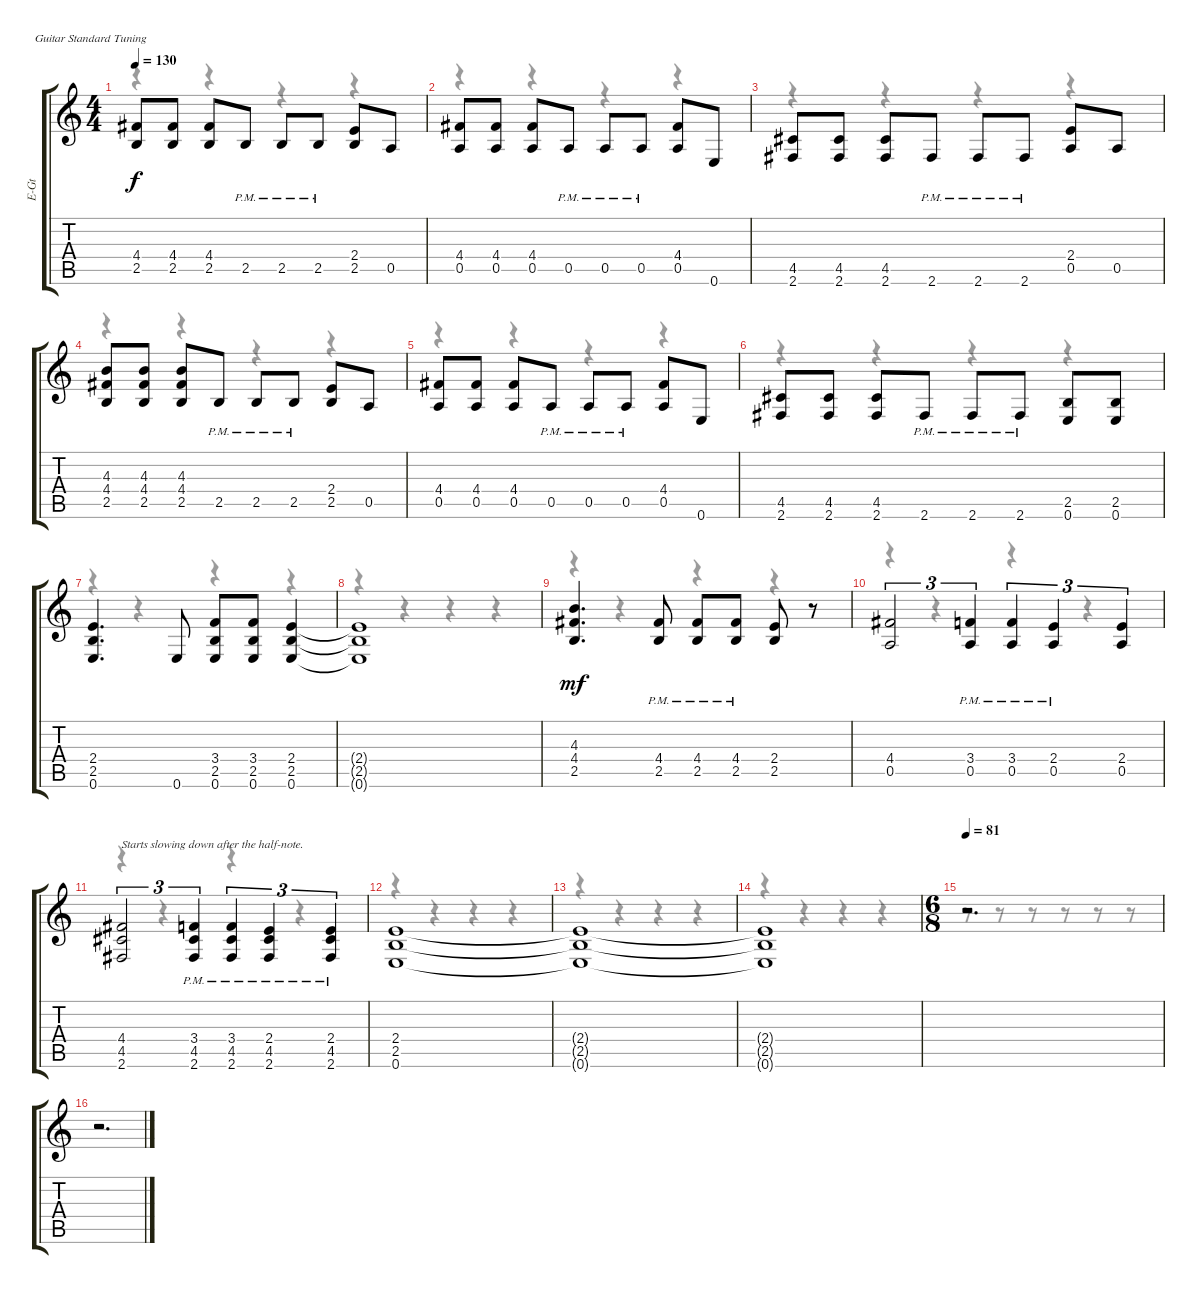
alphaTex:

\bracketExtendMode groupsimilarinstruments
\track ("James Hetfield (Rhythm)" "E-Gt") {instrument distortionguitar}
\staff {score tabs}
\tuning (E4 B3 G3 D3 A2 E2)
\voice
\ts (4 4)
\tempo 130
\clef g2
\ks c
(4.4{acc #} 2.5).8{dy f beam Up} (4.4{acc #} 2.5).8{beam Up} (4.4{acc #} 2.5).8{beam Up} 2.5{pm}.8{beam Up} 2.5{pm}.8{beam Up} 2.5{pm}.8{beam Up} (2.4 2.5).8{beam Up} 0.5.8{beam Up} |
(4.4{acc #} 0.5).8{beam Up} (4.4{acc #} 0.5).8{beam Up} (4.4{acc #} 0.5).8{beam Up} 0.5{pm}.8{beam Up} 0.5{pm}.8{beam Up} 0.5{pm}.8{beam Up} (4.4{acc #} 0.5).8{beam Up} 0.6.8{beam Up} |
(4.5{acc #} 2.6{acc #}).8{beam Up} (4.5{acc #} 2.6{acc #}).8{beam Up} (4.5{acc #} 2.6{acc #}).8{beam Up} 2.6{pm acc #}.8{beam Up} 2.6{pm acc #}.8{beam Up} 2.6{pm acc #}.8{beam Up} (2.4 0.5).8{beam Up} 0.5.8{beam Up} |
(4.3 4.4{acc #} 2.5).8{beam Up} (4.3 4.4{acc #} 2.5).8{beam Up} (4.3 4.4{acc #} 2.5).8{beam Up} 2.5{pm}.8{beam Up} 2.5{pm}.8{beam Up} 2.5{pm}.8{beam Up} (2.4 2.5).8{beam Up} 0.5.8{beam Up} |
(4.4{acc #} 0.5).8{beam Up} (4.4{acc #} 0.5).8{beam Up} (4.4{acc #} 0.5).8{beam Up} 0.5{pm}.8{beam Up} 0.5{pm}.8{beam Up} 0.5{pm}.8{beam Up} (4.4{acc #} 0.5).8{beam Up} 0.6.8{beam Up} |
(4.5{acc #} 2.6{acc #}).8{beam Up} (4.5{acc #} 2.6{acc #}).8{beam Up} (4.5{acc #} 2.6{acc #}).8{beam Up} 2.6{pm acc #}.8{beam Up} 2.6{pm acc #}.8{beam Up} 2.6{pm acc #}.8{beam Up} (2.5 0.6).8{beam Up} (2.5 0.6).8{beam Up} |
(2.4 2.5 0.6).4{d beam Up} 0.6.8{beam Up} (3.4 2.5 0.6).8{beam Up} (3.4 2.5 0.6).8{beam Up} (2.4 2.5 0.6).4{beam Up} |
(2.4{t} 2.5{t} 0.6{t}).1{beam Up} |
(4.3 4.4{acc #} 2.5).4{d dy mf beam Up} (4.4{pm acc #} 2.5{pm}).8{beam Up} (4.4{pm acc #} 2.5{pm}).8{beam Up} (4.4{pm acc #} 2.5{pm}).8{beam Up} (2.4 2.5).8{beam Up} r.8{beam Up} |
(4.4{acc #} 0.5).2{tu (3 2) beam Up} (3.4{pm} 0.5{pm}).4{tu (3 2) beam Up} (3.4{pm} 0.5{pm}).4{tu (3 2) beam Up} (2.4{pm} 0.5{pm}).4{tu (3 2) beam Up} (2.4 0.5).4{tu (3 2) beam Up} |
(4.4{acc #} 4.5{acc #} 2.6{acc #}).2{tu (3 2) txt "Starts slowing down after the half-note." beam Up} (3.4{pm} 4.5{pm acc #} 2.6{pm acc #}).4{tu (3 2) beam Up} (3.4{pm} 4.5{pm acc #} 2.6{pm acc #}).4{tu (3 2) beam Up} (2.4{pm} 4.5{pm acc #} 2.6{pm acc #}).4{tu (3 2) beam Up} (2.4{pm} 4.5{pm acc #} 2.6{pm acc #}).4{tu (3 2) beam Up} |
(2.4 2.5 0.6).1{beam Up} |
(2.4{t} 2.5{t} 0.6{t}).1{beam Up} |
(2.4{t} 2.5{t} 0.6{t}).1{beam Up} |
\ts (6 8)
\beaming (8 3 1 1 1)
\tempo 81
r.2{d beam Up} |
r.2{d beam Up}
\voice
\clef g2
\ottava regular
\simile none
\ks c
r.4{dy mf beam Down} r.4{beam Down} r.4{beam Down} r.4{beam Down} |
r.4{beam Down} r.4{beam Down} r.4{beam Down} r.4{beam Down} |
r.4{beam Down} r.4{beam Down} r.4{beam Down} r.4{beam Down} |
r.4{beam Down} r.4{beam Down} r.4{beam Down} r.4{beam Down} |
r.4{beam Down} r.4{beam Down} r.4{beam Down} r.4{beam Down} |
r.4{beam Down} r.4{beam Down} r.4{beam Down} r.4{beam Down} |
r.4{beam Down} r.4{beam Down} r.4{beam Down} r.4{beam Down} |
r.4{beam Down} r.4{beam Down} r.4{beam Down} r.4{beam Down} |
r.4{beam Down} r.4{beam Down} r.4{beam Down} r.4{beam Down} |
r.4{beam Down} r.4{beam Down} r.4{beam Down} r.4{beam Down} |
r.4{beam Down} r.4{beam Down} r.4{beam Down} r.4{beam Down} |
r.4{beam Down} r.4{beam Down} r.4{beam Down} r.4{beam Down} |
r.4{beam Down} r.4{beam Down} r.4{beam Down} r.4{beam Down} |
r.4{beam Down} r.4{beam Down} r.4{beam Down} r.4{beam Down} |
r.8{beam Down} r.8{beam Down} r.8{beam Down} r.8{beam Down} r.8{beam Down} r.8{beam Down} |
r.2{d beam Down}
